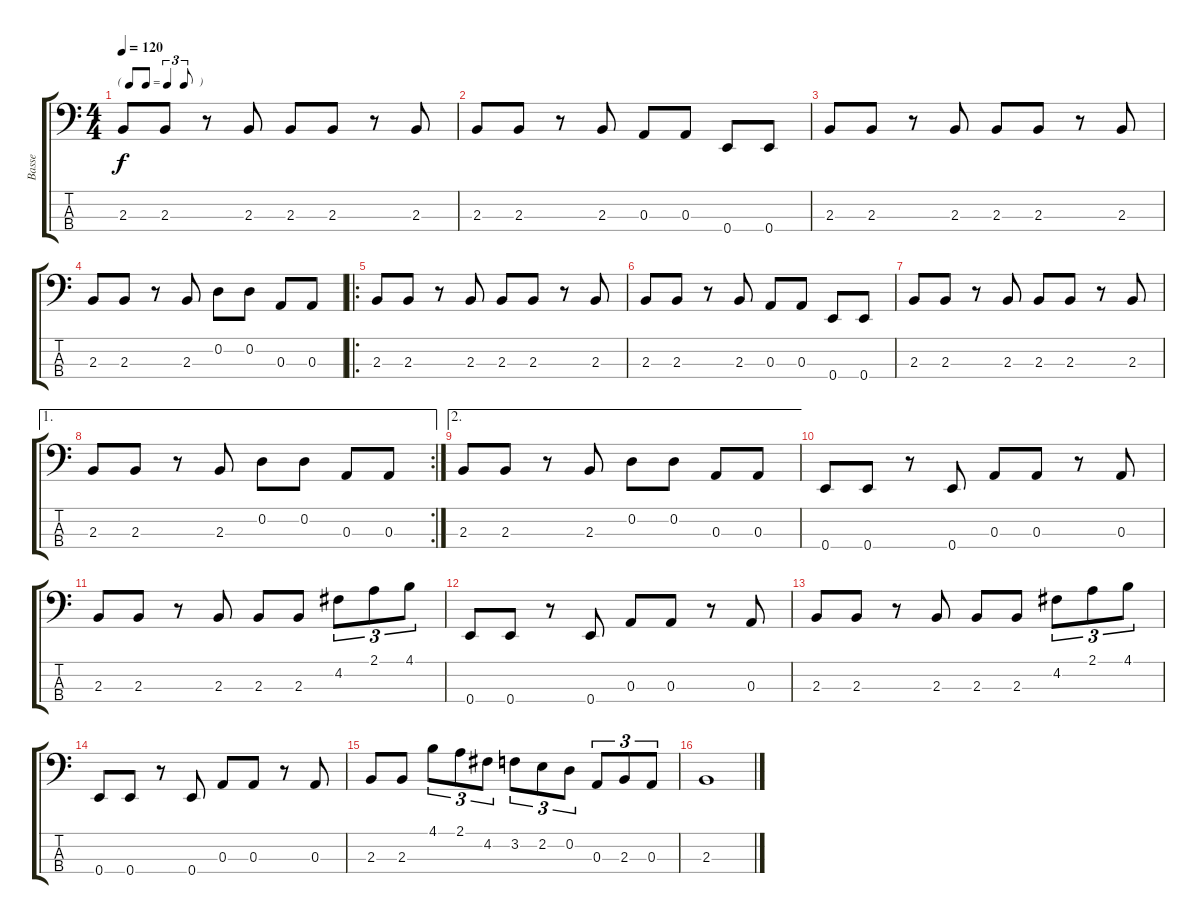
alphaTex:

\track ("Basse" "Basse") {instrument electricbassfinger}
\staff {score tabs}
\tuning (G2 D2 A1 E1) {hide}
\ts (4 4)
\tf triplet8th
\tempo 120
\clef f4
\ks c
2.3.8{dy f instrument electricbassfinger} 2.3.8 r.8 2.3.8 2.3.8 2.3.8 r.8 2.3.8 |
2.3.8 2.3.8 r.8 2.3.8 0.3.8 0.3.8 0.4.8 0.4.8 |
2.3.8 2.3.8 r.8 2.3.8 2.3.8 2.3.8 r.8 2.3.8 |
2.3.8 2.3.8 r.8 2.3.8 0.2.8 0.2.8 0.3.8 0.3.8 |
\ro
2.3.8 2.3.8 r.8 2.3.8 2.3.8 2.3.8 r.8 2.3.8 |
2.3.8 2.3.8 r.8 2.3.8 0.3.8 0.3.8 0.4.8 0.4.8 |
2.3.8 2.3.8 r.8 2.3.8 2.3.8 2.3.8 r.8 2.3.8 |
\ae 1
\rc 2
2.3.8 2.3.8 r.8 2.3.8 0.2.8 0.2.8 0.3.8 0.3.8 |
\ae 2
2.3.8 2.3.8 r.8 2.3.8 0.2.8 0.2.8 0.3.8 0.3.8 |
0.4.8 0.4.8 r.8 0.4.8 0.3.8 0.3.8 r.8 0.3.8 |
2.3.8 2.3.8 r.8 2.3.8 2.3.8 2.3.8 4.2.8{tu (3 2)} 2.1.8{tu (3 2)} 4.1.8{tu (3 2)} |
0.4.8 0.4.8 r.8 0.4.8 0.3.8 0.3.8 r.8 0.3.8 |
2.3.8 2.3.8 r.8 2.3.8 2.3.8 2.3.8 4.2.8{tu (3 2)} 2.1.8{tu (3 2)} 4.1.8{tu (3 2)} |
0.4.8 0.4.8 r.8 0.4.8 0.3.8 0.3.8 r.8 0.3.8 |
2.3.8 2.3.8 4.1.8{tu (3 2)} 2.1.8{tu (3 2)} 4.2.8{tu (3 2)} 3.2.8{tu (3 2)} 2.2.8{tu (3 2)} 0.2.8{tu (3 2)} 0.3.8{tu (3 2)} 2.3.8{tu (3 2)} 0.3.8{tu (3 2)} |
2.3.1
